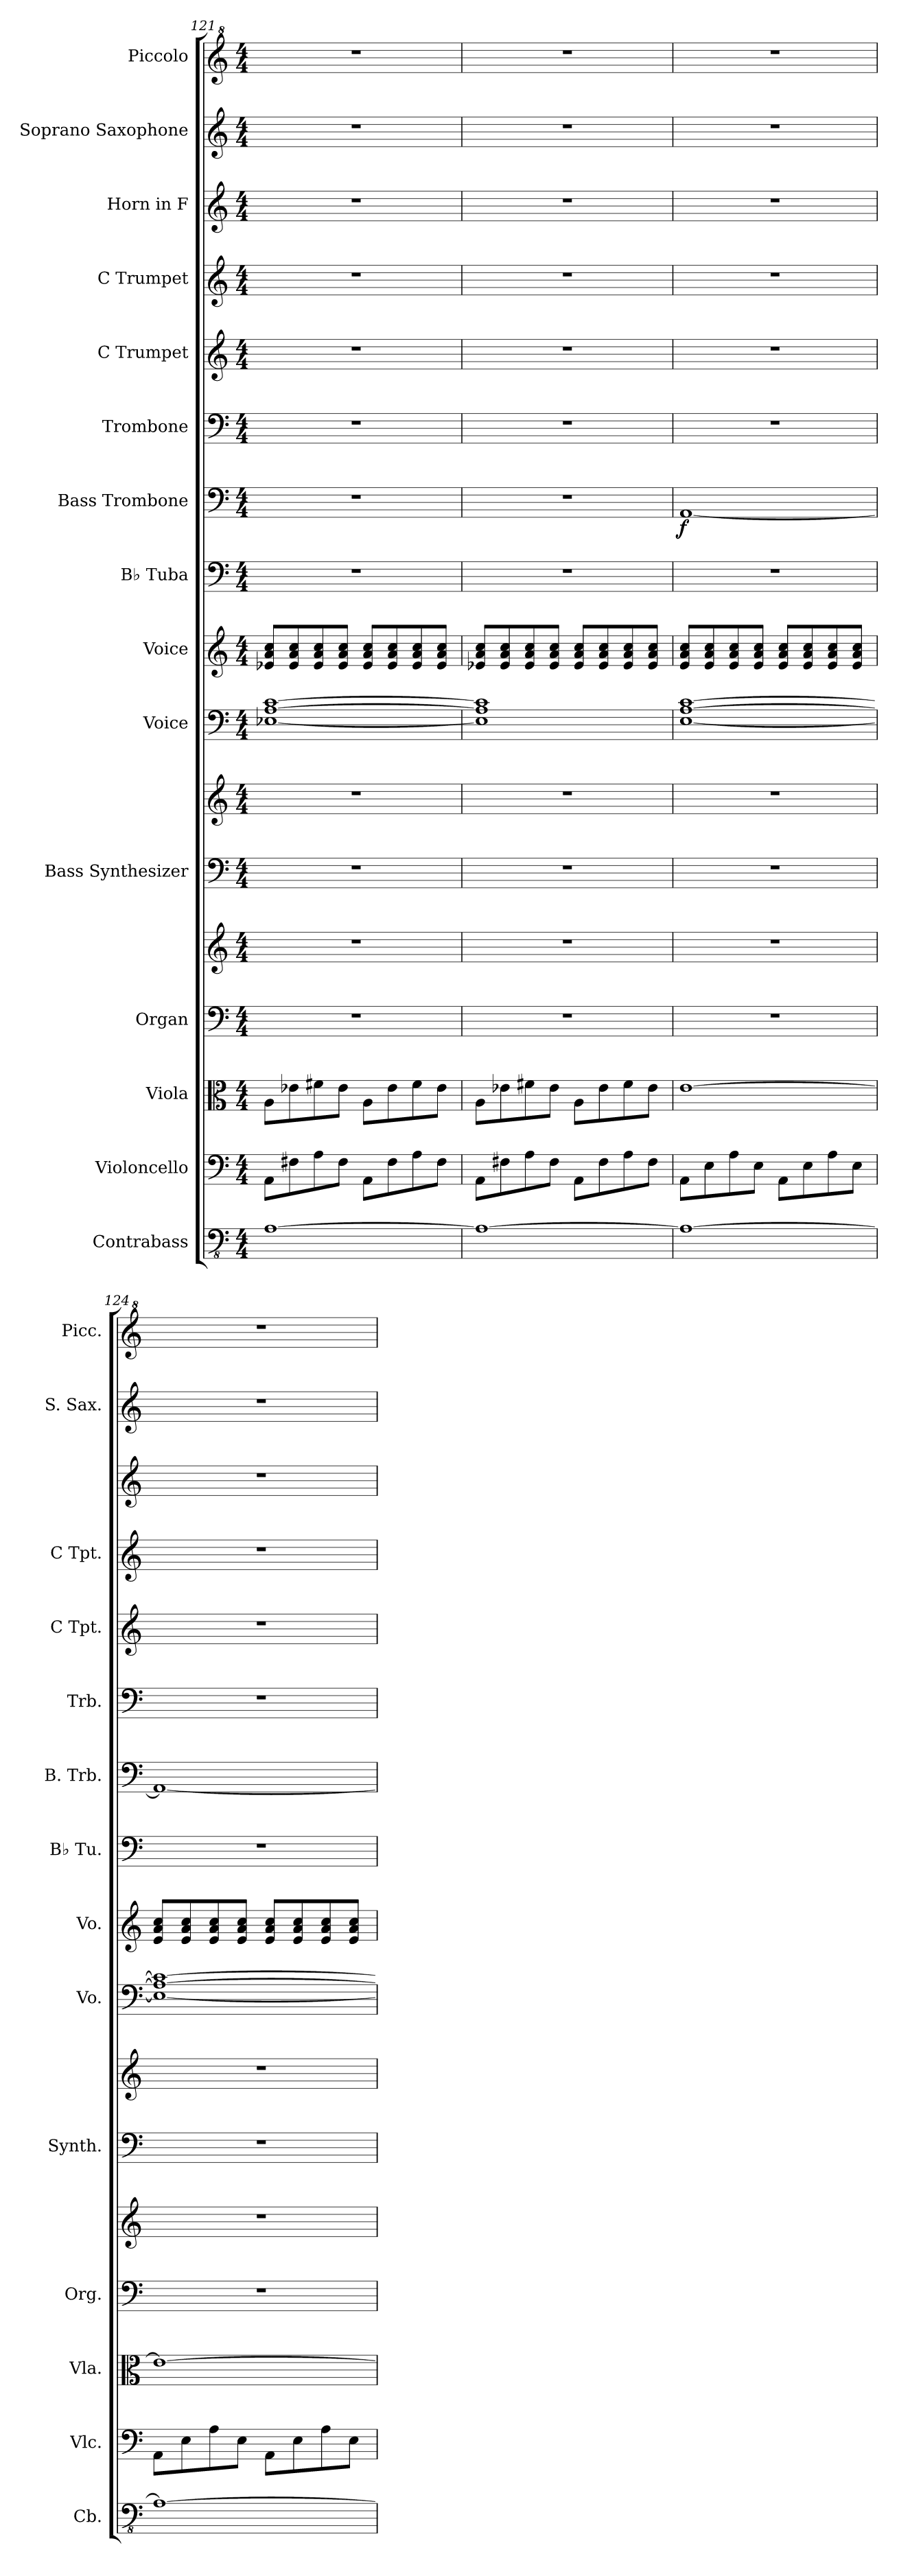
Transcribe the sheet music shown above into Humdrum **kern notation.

**kern	**kern	**kern	**kern	**kern	**kern	**kern	**kern	**kern	**kern	**kern	**dynam	**kern	**kern	**kern	**kern	**kern	**kern
*part15	*part14	*part13	*part12	*part12	*part11	*part11	*part10	*part9	*part8	*part7	*part7	*part6	*part5	*part4	*part3	*part2	*part1
*staff17	*staff16	*staff15	*staff14	*staff13	*staff12	*staff11	*staff10	*staff9	*staff8	*staff7	*staff7	*staff6	*staff5	*staff4	*staff3	*staff2	*staff1
*I"Contrabass	*I"Violoncello	*I"Viola	*I"Organ	*	*I"Bass Synthesizer	*	*I"Voice	*I"Voice	*I"B♭ Tuba	*I"Bass Trombone	*	*I"Trombone	*I"C Trumpet	*I"C Trumpet	*I"Horn in F	*I"Soprano Saxophone	*I"Piccolo
*I'Cb.	*I'Vlc.	*I'Vla.	*I'Org.	*	*I'Synth.	*	*I'Vo.	*I'Vo.	*I'B♭ Tu.	*I'B. Trb.	*	*I'Trb.	*I'C Tpt.	*I'C Tpt.	*	*I'S. Sax.	*I'Picc.
*clefFv4	*clefF4	*clefC3	*clefF4	*clefG2	*clefF4	*clefG2	*clefF4	*clefG2	*clefF4	*clefF4	*	*clefF4	*clefG2	*clefG2	*clefG2	*clefG2	*clefG^2
*ITrd7c12	*	*	*	*	*	*	*	*	*	*	*	*	*	*	*ITrd4c7	*ITrd1c2	*ITrd-7c-12
*k[]	*k[]	*k[]	*k[]	*k[]	*k[]	*k[]	*k[]	*k[]	*k[]	*k[]	*	*k[]	*k[]	*k[]	*k[b-]	*k[b-e-]	*k[]
*M4/4	*M4/4	*M4/4	*M4/4	*M4/4	*M4/4	*M4/4	*M4/4	*M4/4	*M4/4	*M4/4	*	*M4/4	*M4/4	*M4/4	*M4/4	*M4/4	*M4/4
=121	=121	=121	=121	=121	=121	=121	=121	=121	=121	=121	=121	=121	=121	=121	=121	=121	=121
[1AAA	8AA\L	8A\L	1r	1r	1r	1r	[1E-X [1A [1c	8e-X/ 8a/ 8cc/L	1r	1r	.	1r	1r	1r	1r	1r	1r
.	8F#X\	8e-X\	.	.	.	.	.	8e-/ 8a/ 8cc/	.	.	.	.	.	.	.	.	.
.	8A\	8f#X\	.	.	.	.	.	8e-/ 8a/ 8cc/	.	.	.	.	.	.	.	.	.
.	8F#\J	8e-\J	.	.	.	.	.	8e-/ 8a/ 8cc/J	.	.	.	.	.	.	.	.	.
.	8AA\L	8A\L	.	.	.	.	.	8e-/ 8a/ 8cc/L	.	.	.	.	.	.	.	.	.
.	8F#\	8e-\	.	.	.	.	.	8e-/ 8a/ 8cc/	.	.	.	.	.	.	.	.	.
.	8A\	8f#\	.	.	.	.	.	8e-/ 8a/ 8cc/	.	.	.	.	.	.	.	.	.
.	8F#\J	8e-\J	.	.	.	.	.	8e-/ 8a/ 8cc/J	.	.	.	.	.	.	.	.	.
=122	=122	=122	=122	=122	=122	=122	=122	=122	=122	=122	=122	=122	=122	=122	=122	=122	=122
1AAA_	8AA\L	8A\L	1r	1r	1r	1r	1E-] 1A] 1c]	8e-X/ 8a/ 8cc/L	1r	1r	.	1r	1r	1r	1r	1r	1r
.	8F#X\	8e-X\	.	.	.	.	.	8e-/ 8a/ 8cc/	.	.	.	.	.	.	.	.	.
.	8A\	8f#X\	.	.	.	.	.	8e-/ 8a/ 8cc/	.	.	.	.	.	.	.	.	.
.	8F#\J	8e-\J	.	.	.	.	.	8e-/ 8a/ 8cc/J	.	.	.	.	.	.	.	.	.
.	8AA\L	8A\L	.	.	.	.	.	8e-/ 8a/ 8cc/L	.	.	.	.	.	.	.	.	.
.	8F#\	8e-\	.	.	.	.	.	8e-/ 8a/ 8cc/	.	.	.	.	.	.	.	.	.
.	8A\	8f#\	.	.	.	.	.	8e-/ 8a/ 8cc/	.	.	.	.	.	.	.	.	.
.	8F#\J	8e-\J	.	.	.	.	.	8e-/ 8a/ 8cc/J	.	.	.	.	.	.	.	.	.
=123	=123	=123	=123	=123	=123	=123	=123	=123	=123	=123	=123	=123	=123	=123	=123	=123	=123
!	!	!	!	!	!	!	!	!	!	!	!LO:DY:b	!	!	!	!	!	!
1AAA_	8AA\L	[1e	1r	1r	1r	1r	[1E [1A [1c	8e/ 8a/ 8cc/L	1r	[1AA	f	1r	1r	1r	1r	1r	1r
.	8E\	.	.	.	.	.	.	8e/ 8a/ 8cc/	.	.	.	.	.	.	.	.	.
.	8A\	.	.	.	.	.	.	8e/ 8a/ 8cc/	.	.	.	.	.	.	.	.	.
.	8E\J	.	.	.	.	.	.	8e/ 8a/ 8cc/J	.	.	.	.	.	.	.	.	.
.	8AA\L	.	.	.	.	.	.	8e/ 8a/ 8cc/L	.	.	.	.	.	.	.	.	.
.	8E\	.	.	.	.	.	.	8e/ 8a/ 8cc/	.	.	.	.	.	.	.	.	.
.	8A\	.	.	.	.	.	.	8e/ 8a/ 8cc/	.	.	.	.	.	.	.	.	.
.	8E\J	.	.	.	.	.	.	8e/ 8a/ 8cc/J	.	.	.	.	.	.	.	.	.
!!LO:PB:g=z
=124	=124	=124	=124	=124	=124	=124	=124	=124	=124	=124	=124	=124	=124	=124	=124	=124	=124
1AAA_	8AA\L	1e_	1r	1r	1r	1r	1E_ 1A_ 1c_	8e/ 8a/ 8cc/L	1r	1AA_	.	1r	1r	1r	1r	1r	1r
.	8E\	.	.	.	.	.	.	8e/ 8a/ 8cc/	.	.	.	.	.	.	.	.	.
.	8A\	.	.	.	.	.	.	8e/ 8a/ 8cc/	.	.	.	.	.	.	.	.	.
.	8E\J	.	.	.	.	.	.	8e/ 8a/ 8cc/J	.	.	.	.	.	.	.	.	.
.	8AA\L	.	.	.	.	.	.	8e/ 8a/ 8cc/L	.	.	.	.	.	.	.	.	.
.	8E\	.	.	.	.	.	.	8e/ 8a/ 8cc/	.	.	.	.	.	.	.	.	.
.	8A\	.	.	.	.	.	.	8e/ 8a/ 8cc/	.	.	.	.	.	.	.	.	.
.	8E\J	.	.	.	.	.	.	8e/ 8a/ 8cc/J	.	.	.	.	.	.	.	.	.
=	=	=	=	=	=	=	=	=	=	=	=	=	=	=	=	=	=
*-	*-	*-	*-	*-	*-	*-	*-	*-	*-	*-	*-	*-	*-	*-	*-	*-	*-
